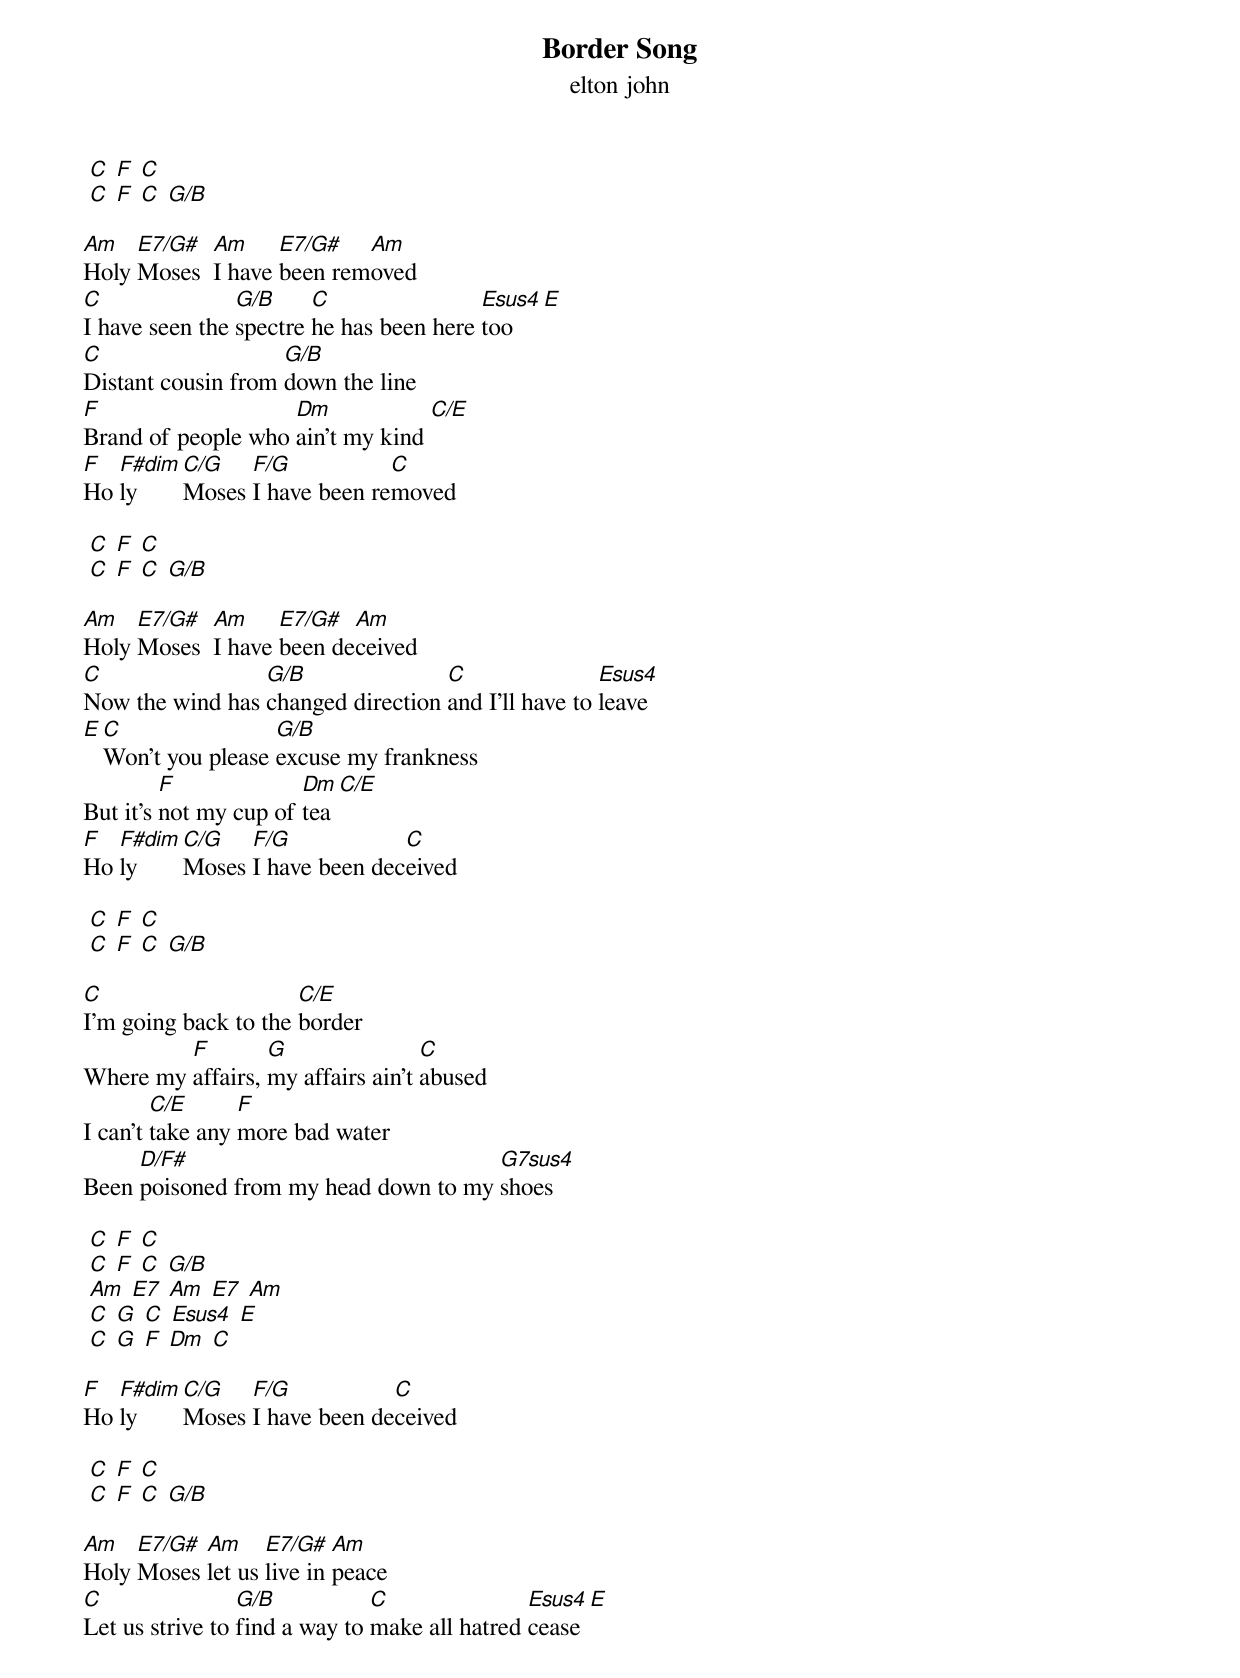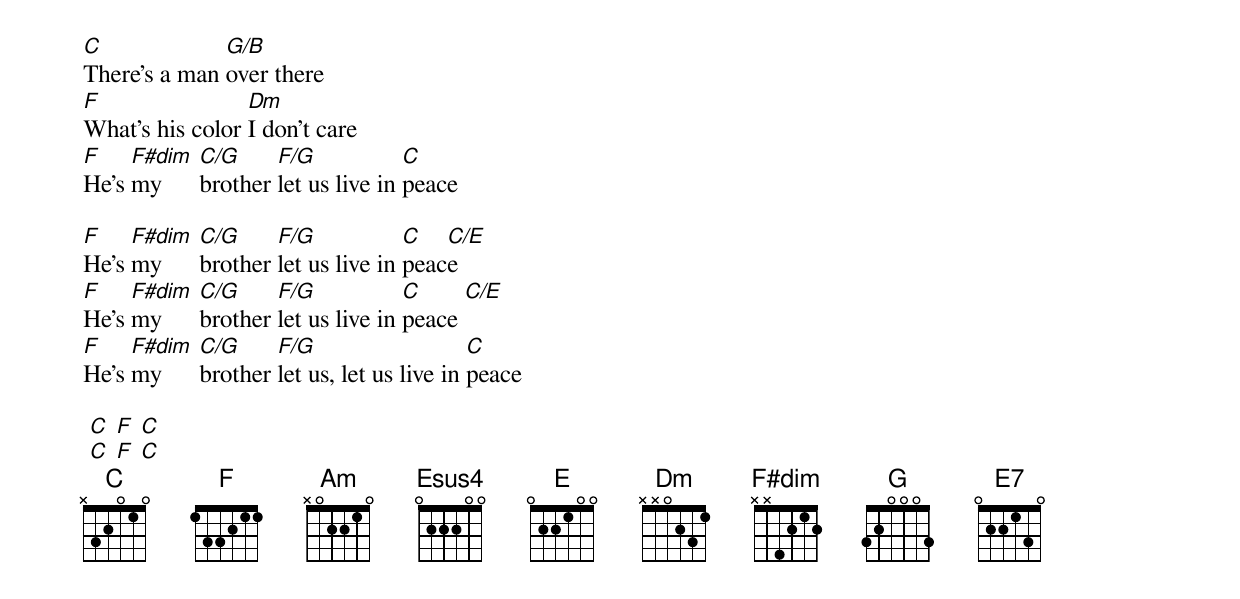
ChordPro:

{title: Border Song}
{subtitle: elton john}

 [C] [F] [C]
 [C] [F] [C] [G/B]

[Am]Holy [E7/G#]Moses  [Am]I have [E7/G#]been rem[Am]oved
[C]I have seen the [G/B]spectre [C]he has been here [Esus4]too [E]
[C]Distant cousin from [G/B]down the line
[F]Brand of people who [Dm]ain't my kind [C/E]
[F]Ho [F#dim]ly      [C/G]Moses [F/G]I have been re[C]moved

 [C] [F] [C]
 [C] [F] [C] [G/B]

[Am]Holy [E7/G#]Moses  [Am]I have [E7/G#]been de[Am]ceived
[C]Now the wind has [G/B]changed direction [C]and I'll have to [Esus4]leave
[E][C]Won't you please [G/B]excuse my frankness
But it's [F]not my cup of [Dm]tea [C/E]
[F]Ho [F#dim]ly      [C/G]Moses [F/G]I have been dec[C]eived

 [C] [F] [C]
 [C] [F] [C] [G/B]

[C]I'm going back to the [C/E]border
Where my [F]affairs, [G]my affairs ain't [C]abused
I can't [C/E]take any [F]more bad water
Been [D/F#]poisoned from my head down to my [G7sus4]shoes

 [C] [F] [C]
 [C] [F] [C] [G/B]
 [Am] [E7] [Am] [E7] [Am]
 [C] [G] [C] [Esus4] [E]
 [C] [G] [F] [Dm] [C]

[F]Ho [F#dim]ly      [C/G]Moses [F/G]I have been de[C]ceived

 [C] [F] [C]
 [C] [F] [C] [G/B]

[Am]Holy [E7/G#]Moses [Am]let us [E7/G#]live in [Am]peace
[C]Let us strive to [G/B]find a way to [C]make all hatred [Esus4]cease [E]
[C]There's a man [G/B]over there
[F]What's his color [Dm]I don't care
[F]He's [F#dim]my      [C/G]brother [F/G]let us live in [C]peace

[F]He's [F#dim]my      [C/G]brother [F/G]let us live in [C]peac[C/E]e
[F]He's [F#dim]my      [C/G]brother [F/G]let us live in [C]peace [C/E]
[F]He's [F#dim]my      [C/G]brother [F/G]let us, let us live in [C]peace

 [C] [F] [C]
 [C] [F] [C]
